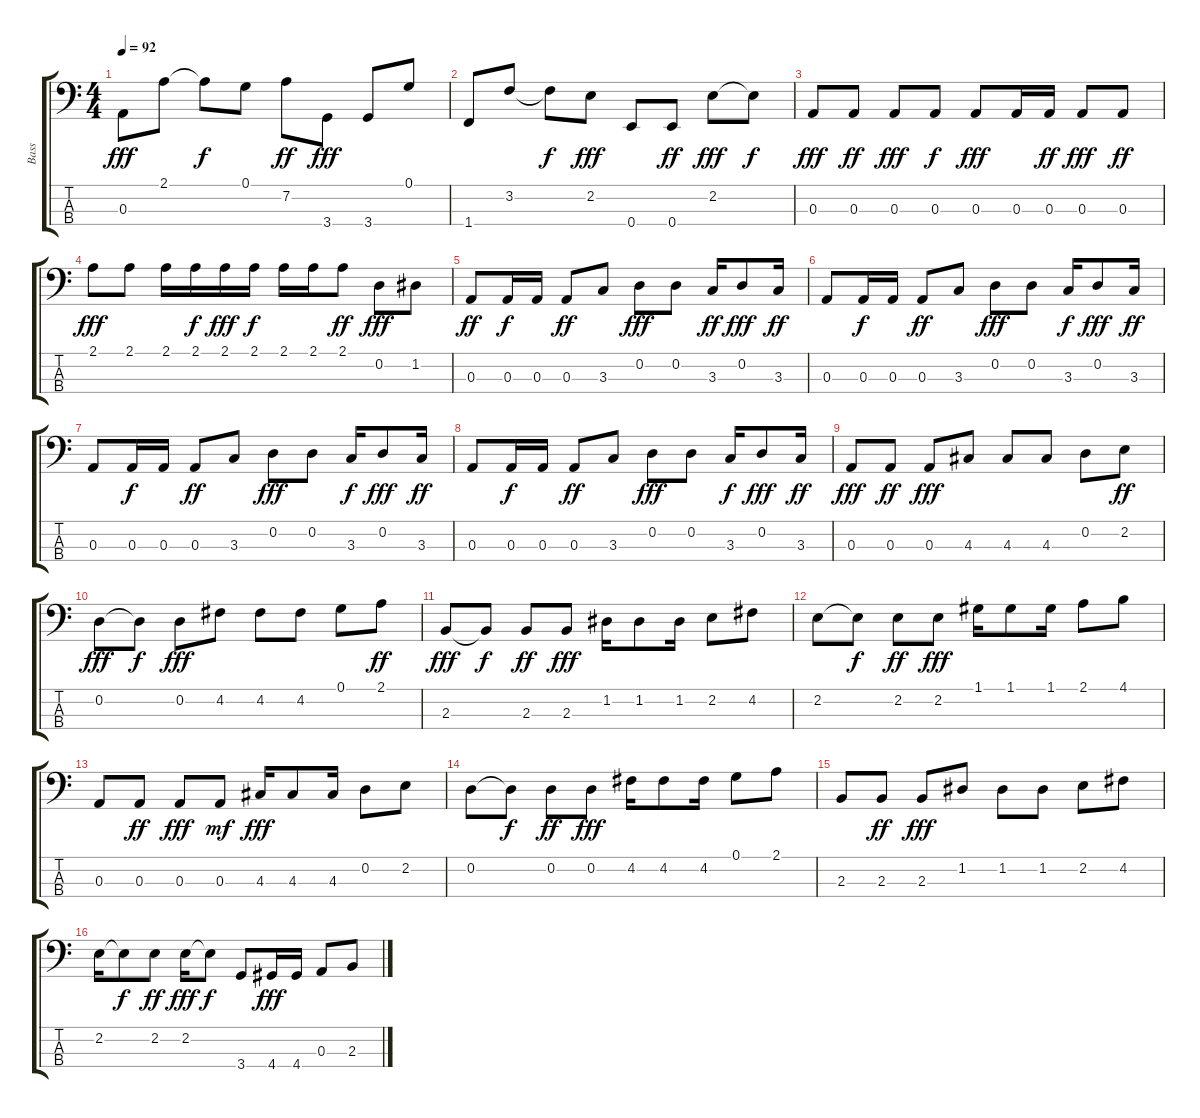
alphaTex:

\track ("Bass" "Bass") {instrument electricbassfinger}
\staff {score tabs}
\tuning (G2 D2 A1 E1) {hide}
\ts (4 4)
\tempo 92
\clef f4
\ks c
0.3.8{dy fff} 2.1.8 2.1{t}.8{dy f} 0.1.8 7.2.8{dy ff} 3.4.8{dy fff} 3.4.8 0.1.8 |
1.4.8 3.2.8 3.2{t}.8{dy f} 2.2.8{dy fff} 0.4.8 0.4.8{dy ff} 2.2.8{dy fff} 2.2{t}.8{dy f} |
0.3.8{dy fff} 0.3.8{dy ff} 0.3.8{dy fff} 0.3.8{dy f} 0.3.8{dy fff} 0.3.16 0.3.16{dy ff} 0.3.8{dy fff} 0.3.8{dy ff} |
2.1.8{dy fff} 2.1.8 2.1.16 2.1.16{dy f} 2.1.16{dy fff} 2.1.16{dy f} 2.1.16 2.1.16 2.1.8{dy ff} 0.2.8{dy fff} 1.2.8 |
0.3.8{dy ff} 0.3.16{dy f} 0.3.16 0.3.8{dy ff} 3.3.8 0.2.8{dy fff} 0.2.8 3.3.16{dy ff} 0.2.8{dy fff} 3.3.16{dy ff} |
0.3.8 0.3.16{dy f} 0.3.16 0.3.8{dy ff} 3.3.8 0.2.8{dy fff} 0.2.8 3.3.16{dy f} 0.2.8{dy fff} 3.3.16{dy ff} |
0.3.8 0.3.16{dy f} 0.3.16 0.3.8{dy ff} 3.3.8 0.2.8{dy fff} 0.2.8 3.3.16{dy f} 0.2.8{dy fff} 3.3.16{dy ff} |
0.3.8 0.3.16{dy f} 0.3.16 0.3.8{dy ff} 3.3.8 0.2.8{dy fff} 0.2.8 3.3.16{dy f} 0.2.8{dy fff} 3.3.16{dy ff} |
0.3.8{dy fff} 0.3.8{dy ff} 0.3.8{dy fff} 4.3.8 4.3.8 4.3.8 0.2.8 2.2.8{dy ff} |
0.2.8{dy fff} 0.2{t}.8{dy f} 0.2.8{dy fff} 4.2.8 4.2.8 4.2.8 0.1.8 2.1.8{dy ff} |
2.3.8{dy fff} 2.3{t}.8{dy f} 2.3.8{dy ff} 2.3.8{dy fff} 1.2.16 1.2.8 1.2.16 2.2.8 4.2.8 |
2.2.8 2.2{t}.8{dy f} 2.2.8{dy ff} 2.2.8{dy fff} 1.1.16 1.1.8 1.1.16 2.1.8 4.1.8 |
0.3.8 0.3.8{dy ff} 0.3.8{dy fff} 0.3.8{dy mf} 4.3.16{dy fff} 4.3.8 4.3.16 0.2.8 2.2.8 |
0.2.8 0.2{t}.8{dy f} 0.2.8{dy ff} 0.2.8{dy fff} 4.2.16 4.2.8 4.2.16 0.1.8 2.1.8 |
2.3.8 2.3.8{dy ff} 2.3.8{dy fff} 1.2.8 1.2.8 1.2.8 2.2.8 4.2.8 |
2.2.16 2.2{t}.8{dy f} 2.2.8{dy ff} 2.2.16{dy fff} 2.2{t}.8{dy f} 3.4.8 4.4.16{dy fff} 4.4.16 0.3.8 2.3.8
